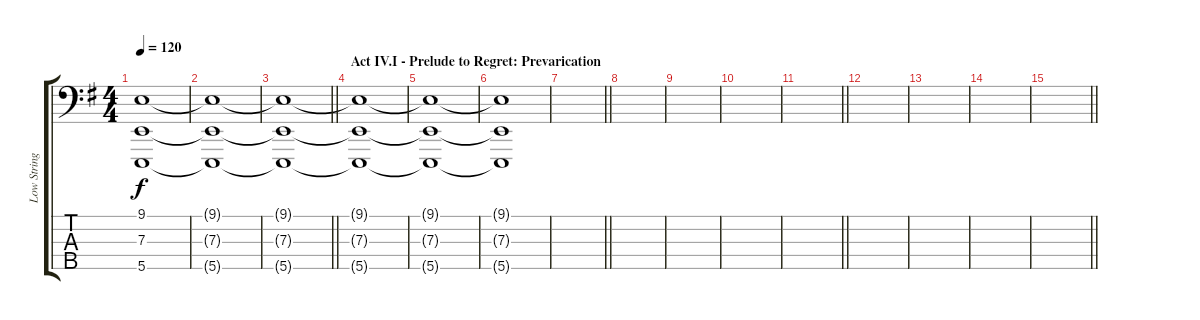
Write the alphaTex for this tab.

\track ("Low Strings Standard" "Low String") {instrument stringensemble1}
\staff {score tabs}
\tuning (G2 D2 A1 E1 B0) {hide}
\ts (4 4)
\tempo 120
\clef f4
\ks eminor
(9.1{t} 7.3{t} 5.5{t}).1{dy f} |
(9.1{t} 7.3{t} 5.5{t}).1{volume 16} |
\barLineRight lightlight
(9.1{t} 7.3{t} 5.5{t}).1 |
\section ("" "Act IV.I - Prelude to Regret: Prevarication")
(9.1{t} 7.3{t} 5.5{t}).1{volume 0} |
(9.1{t} 7.3{t} 5.5{t}).1 |
(9.1{t} 7.3{t} 5.5{t}).1 |
\barLineRight lightlight
|
|
|
|
\barLineRight lightlight
|
|
|
|
\barLineRight lightlight
